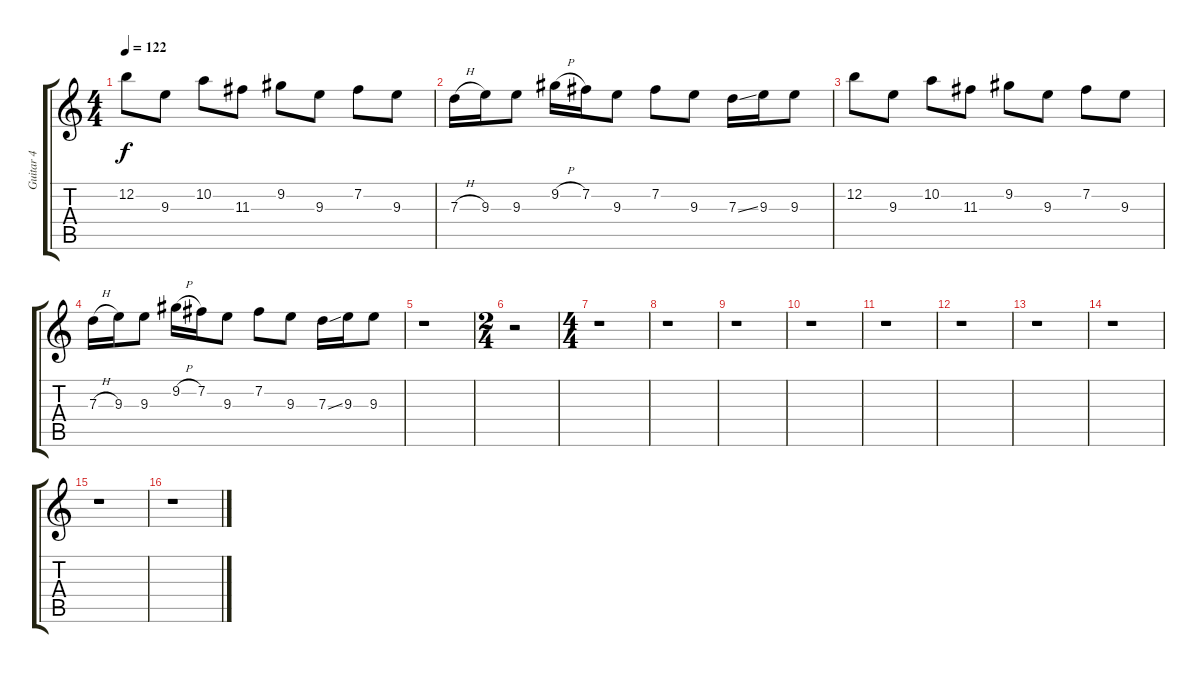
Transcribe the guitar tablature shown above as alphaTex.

\track ("Guitar 4" "Guitar 4") {instrument distortionguitar}
\staff {score tabs}
\tuning (E4 B3 G3 D3 A2 E2) {hide}
\ts (4 4)
\tempo 122
\clef g2
\ks c
12.2.8{dy f} 9.3.8 10.2.8 11.3.8 9.2.8 9.3.8 7.2.8 9.3.8 |
7.3{h}.16 9.3.16 9.3.8 9.2{h}.16 7.2.16 9.3.8 7.2.8 9.3.8 7.3{ss}.16 9.3.16 9.3.8 |
12.2.8 9.3.8 10.2.8 11.3.8 9.2.8 9.3.8 7.2.8 9.3.8 |
7.3{h}.16 9.3.16 9.3.8 9.2{h}.16 7.2.16 9.3.8 7.2.8 9.3.8 7.3{ss}.16 9.3.16 9.3.8 |
r.1 |
\ts (2 4)
r.2 |
\ts (4 4)
r.1 |
r.1 |
r.1 |
r.1 |
r.1 |
r.1 |
r.1 |
r.1 |
r.1 |
r.1
